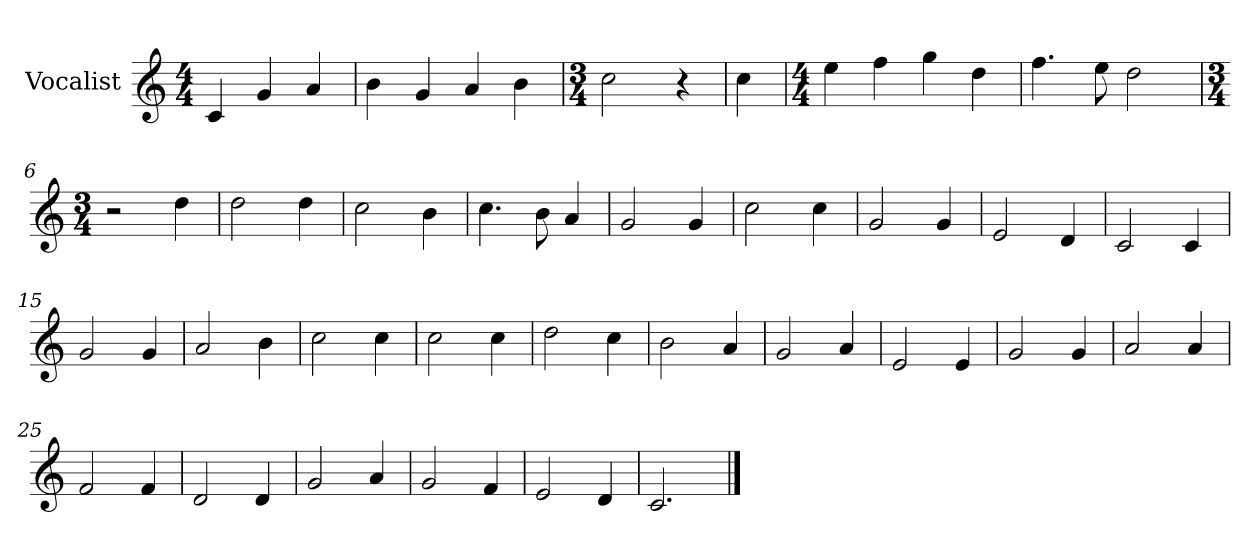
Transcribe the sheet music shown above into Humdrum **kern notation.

**kern
*part1
*staff1
*I"Vocalist
*k[]
*C:
*M4/4
=
4c
4g
4a
=1
4b
4g
4a
4b
=2
*M3/4
2cc
4r
=3
4cc
=4
*M4/4
4ee
4ff
4gg
4dd
=5
4.ff
8ee
2dd
=6
*M3/4
2r
4dd
=7
2dd
4dd
=8
2cc
4b
=9
4.cc
8b
4a
=10
2g
4g
=11
2cc
4cc
=12
2g
4g
=13
2e
4d
=14
2c
4c
=15
2g
4g
=16
2a
4b
=17
2cc
4cc
=18
2cc
4cc
=19
2dd
4cc
=20
2b
4a
=21
2g
4a
=22
2e
4e
=23
2g
4g
=24
2a
4a
=25
2f
4f
=26
2d
4d
=27
2g
4a
=28
2g
4f
=29
2e
4d
=30
2.c
==
*-
